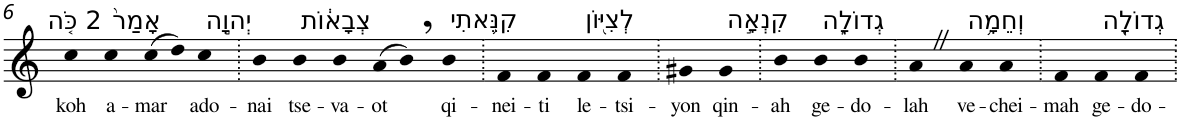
**kern	**text
*part1	*part1
*staff1	*staff1
*I"Piano	*
*I'Pno	*
!!LO:PB:g=z
*clefG2	*
*k[]	*
=6	=6
!LO:TX:a:t=2 כֹּ֤ה	!
!	!LO:LY:b
4cc	koh
!LO:TX:a:t=אָמַר֙	!
!	!LO:LY:b
4cc	a-
!	!LO:LY:b
(>8cc	-mar
8dd)	.
!LO:TX:a:t=יְהוָ֣ה	!
!	!LO:LY:b
4cc	ado-
=7.	=7.
!	!LO:LY:b
4b	-nai
!LO:TX:a:t=צְבָא֔וֹת	!
!	!LO:LY:b
4b	tse-
!	!LO:LY:b
4b	-va-
!	!LO:LY:b
(>8a	-ot
8b,)	.
!LO:TX:a:t=קִנֵּ֥אתִי	!
!	!LO:LY:b
4b	qi-
=8.	=8.
!	!LO:LY:b
4f	-nei-
!	!LO:LY:b
4f	-ti
!LO:TX:a:t=לְצִיּ֖וֹן	!
!	!LO:LY:b
4f	le-
!	!LO:LY:b
4f	-tsi-
=9.	=9.
!	!LO:LY:b
4g#X	-yon
!LO:TX:a:t=קִנְאָ֣ה	!
!	!LO:LY:b
4g#	qin-
=10.	=10.
!	!LO:LY:b
4b	-ah
!LO:TX:a:t=גְדוֹלָ֑ה	!
!	!LO:LY:b
4b	ge-
!	!LO:LY:b
4b	-do-
=11.	=11.
!	!LO:LY:b
4aZ	-lah
!LO:TX:a:t=וְחֵמָ֥ה	!
!	!LO:LY:b
4a	ve-
!	!LO:LY:b
4a	-chei-
=12.	=12.
!	!LO:LY:b
4f	-mah
!LO:TX:a:t=גְדוֹלָ֖ה	!
!	!LO:LY:b
4f	ge-
!	!LO:LY:b
4f	-do-
=.	=.
*-	*-
